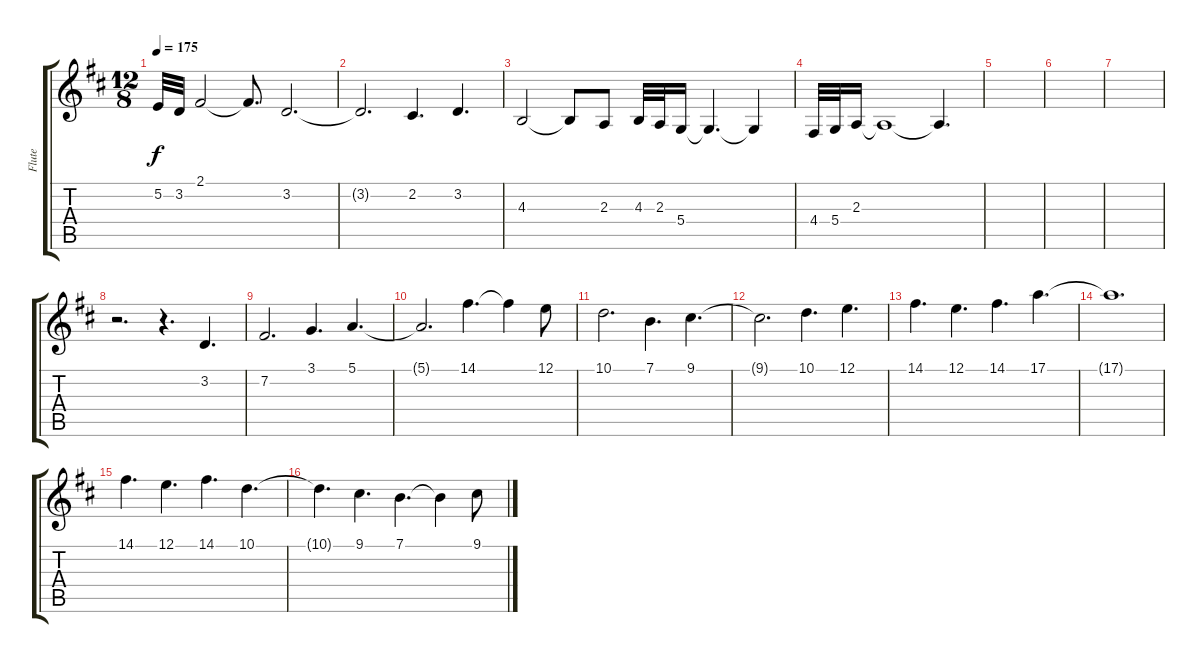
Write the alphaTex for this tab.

\track ("Flute" "Flute") {instrument flute bank 255}
\staff {score tabs}
\tuning (E4 B3 G3 D3 A2 E2) {hide}
\ts (12 8)
\tempo 175
\clef g2
\ks d
5.2.32{dy f} 3.2.32 2.1.2 2.1{t}.8{d} 3.2.2{d} |
3.2{t}.2{d} 2.2.4{d} 3.2.4{d} |
4.3.2 4.3{t}.8 2.3.8 4.3.32 2.3.32 5.4.16 5.4{t}.4{d} 5.4{t}.4 |
4.4.32 5.4.32 2.3.16 2.3{t}.1 2.3{t}.4{d} |
|
|
|
r.2{d} r.4{d} 3.2.4{d} |
7.2.2{d} 3.1.4{d} 5.1.4{d} |
5.1{t}.2{d} 14.1.4{d} 14.1{t}.4 12.1.8 |
10.1.2{d} 7.1.4{d} 9.1.4{d} |
9.1{t}.2{d} 10.1.4{d} 12.1.4{d} |
14.1.4{d} 12.1.4{d} 14.1.4{d} 17.1.4{d} |
17.1{t}.1{d} |
14.1.4{d} 12.1.4{d} 14.1.4{d} 10.1.4{d} |
10.1{t}.4{d} 9.1.4{d} 7.1.4{d} 7.1{t}.4 9.1.8
